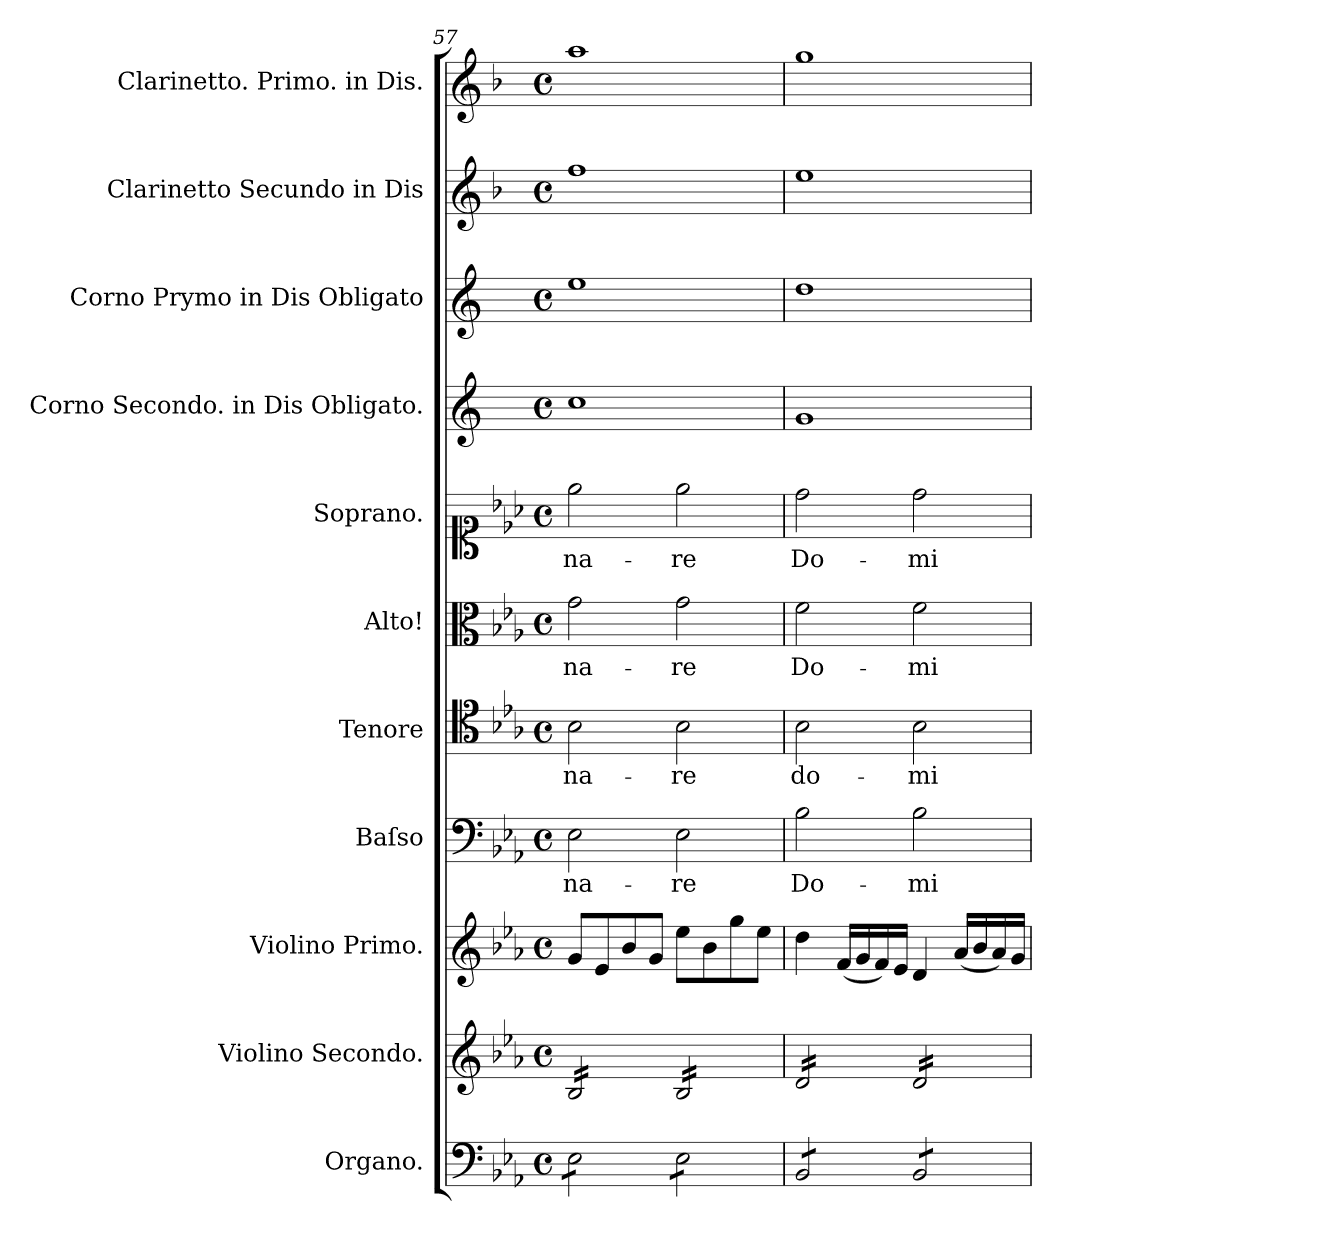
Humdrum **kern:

**kern	**kern	**kern	**kern	**text	**kern	**text	**kern	**text	**kern	**text	**kern	**kern	**kern	**kern
*part11	*part10	*part9	*part8	*part8	*part7	*part7	*part6	*part6	*part5	*part5	*part4	*part3	*part2	*part1
*staff11	*staff10	*staff9	*staff8	*staff8	*staff7	*staff7	*staff6	*staff6	*staff5	*staff5	*staff4	*staff3	*staff2	*staff1
*I"Organo.	*I"Violino Secondo.	*I"Violino Primo.	*I"Baſso	*	*I"Tenore	*	*I"Alto!	*	*I"Soprano.	*	*I"Corno Secondo. in Dis Obligato.	*I"Corno Prymo in Dis Obligato	*I"Clarinetto Secundo in Dis	*I"Clarinetto. Primo. in Dis.
*I'org	*I'vl2	*I'vl1	*I'B	*	*I'T	*	*I'A	*	*I'S	*	*I'cor2	*I'cor1	*I'Cl.	*I'Cl.
*clefF4	*clefG2	*clefG2	*clefF4	*	*clefC4	*	*clefC3	*	*clefC1	*	*clefG2	*clefG2	*clefG2	*clefG2
*	*	*	*	*	*	*	*	*	*	*	*ITrd5c9	*ITrd5c9	*ITrd1c2	*ITrd1c2
*k[b-e-a-]	*k[b-e-a-]	*k[b-e-a-]	*k[b-e-a-]	*	*k[b-e-a-]	*	*k[b-e-a-]	*	*k[b-e-a-]	*	*k[b-e-a-]	*k[b-e-a-]	*k[b-e-a-]	*k[b-e-a-]
*M4/4	*M4/4	*M4/4	*M4/4	*	*M4/4	*	*M4/4	*	*M4/4	*	*M4/4	*M4/4	*M4/4	*M4/4
*met(c)	*met(c)	*met(c)	*met(c)	*	*met(c)	*	*met(c)	*	*met(c)	*	*met(c)	*met(c)	*met(c)	*met(c)
=57	=57	=57	=57	=57	=57	=57	=57	=57	=57	=57	=57	=57	=57	=57
*tremolo	*	*	*	*	*	*	*	*	*	*	*	*	*	*
*	*tremolo	*	*	*	*	*	*	*	*	*	*	*	*	*
8E-\L	16B-/LL	8g/L	2E-\	-na-	2B-\	-na-	2g\	-na-	2ee-\	-na-	1e-	1g	1ee-	1gg
.	16B-/	.	.	.	.	.	.	.	.	.	.	.	.	.
8E-\	16B-/	8e-/	.	.	.	.	.	.	.	.	.	.	.	.
.	16B-/	.	.	.	.	.	.	.	.	.	.	.	.	.
8E-\	16B-/	8b-/	.	.	.	.	.	.	.	.	.	.	.	.
.	16B-/	.	.	.	.	.	.	.	.	.	.	.	.	.
8E-\J	16B-/	8g/J	.	.	.	.	.	.	.	.	.	.	.	.
.	16B-/JJ	.	.	.	.	.	.	.	.	.	.	.	.	.
8E-\L	16B-/LL	8ee-\L	2E-\	-re	2B-\	-re	2g\	-re	2ee-\	-re	.	.	.	.
.	16B-/	.	.	.	.	.	.	.	.	.	.	.	.	.
8E-\	16B-/	8b-\	.	.	.	.	.	.	.	.	.	.	.	.
.	16B-/	.	.	.	.	.	.	.	.	.	.	.	.	.
8E-\	16B-/	8gg\	.	.	.	.	.	.	.	.	.	.	.	.
.	16B-/	.	.	.	.	.	.	.	.	.	.	.	.	.
8E-\J	16B-/	8ee-\J	.	.	.	.	.	.	.	.	.	.	.	.
.	16B-/JJ	.	.	.	.	.	.	.	.	.	.	.	.	.
=58	=58	=58	=58	=58	=58	=58	=58	=58	=58	=58	=58	=58	=58	=58
!	!	!	!	!	!	!	!	!	!	!LO:LY:i	!	!	!	!
8BB-/L	16d/LL	4dd\	2B-\	Do-	2B-\	do-	2f\	Do-	2dd\	Do-	1B-	1f	1dd	1ff
.	16d/	.	.	.	.	.	.	.	.	.	.	.	.	.
8BB-/	16d/	.	.	.	.	.	.	.	.	.	.	.	.	.
.	16d/	.	.	.	.	.	.	.	.	.	.	.	.	.
8BB-/	16d/	(16f/LL	.	.	.	.	.	.	.	.	.	.	.	.
.	16d/	16g/	.	.	.	.	.	.	.	.	.	.	.	.
8BB-/J	16d/	16f/)	.	.	.	.	.	.	.	.	.	.	.	.
.	16d/JJ	16e-/JJ	.	.	.	.	.	.	.	.	.	.	.	.
!	!	!	!	!	!	!	!	!	!	!LO:LY:i	!	!	!	!
8BB-/L	16d/LL	4d/	2B-\	-mi-	2B-\	-mi-	2f\	-mi	2dd\	-mi-	.	.	.	.
.	16d/	.	.	.	.	.	.	.	.	.	.	.	.	.
8BB-/	16d/	.	.	.	.	.	.	.	.	.	.	.	.	.
.	16d/	.	.	.	.	.	.	.	.	.	.	.	.	.
8BB-/	16d/	(16a-/LL	.	.	.	.	.	.	.	.	.	.	.	.
.	16d/	16b-/	.	.	.	.	.	.	.	.	.	.	.	.
8BB-/J	16d/	16a-/)	.	.	.	.	.	.	.	.	.	.	.	.
*Xtremolo	*	*	*	*	*	*	*	*	*	*	*	*	*	*
.	16d/JJ	16g/JJ	.	.	.	.	.	.	.	.	.	.	.	.
*	*Xtremolo	*	*	*	*	*	*	*	*	*	*	*	*	*
=	=	=	=	=	=	=	=	=	=	=	=	=	=	=
*-	*-	*-	*-	*-	*-	*-	*-	*-	*-	*-	*-	*-	*-	*-
